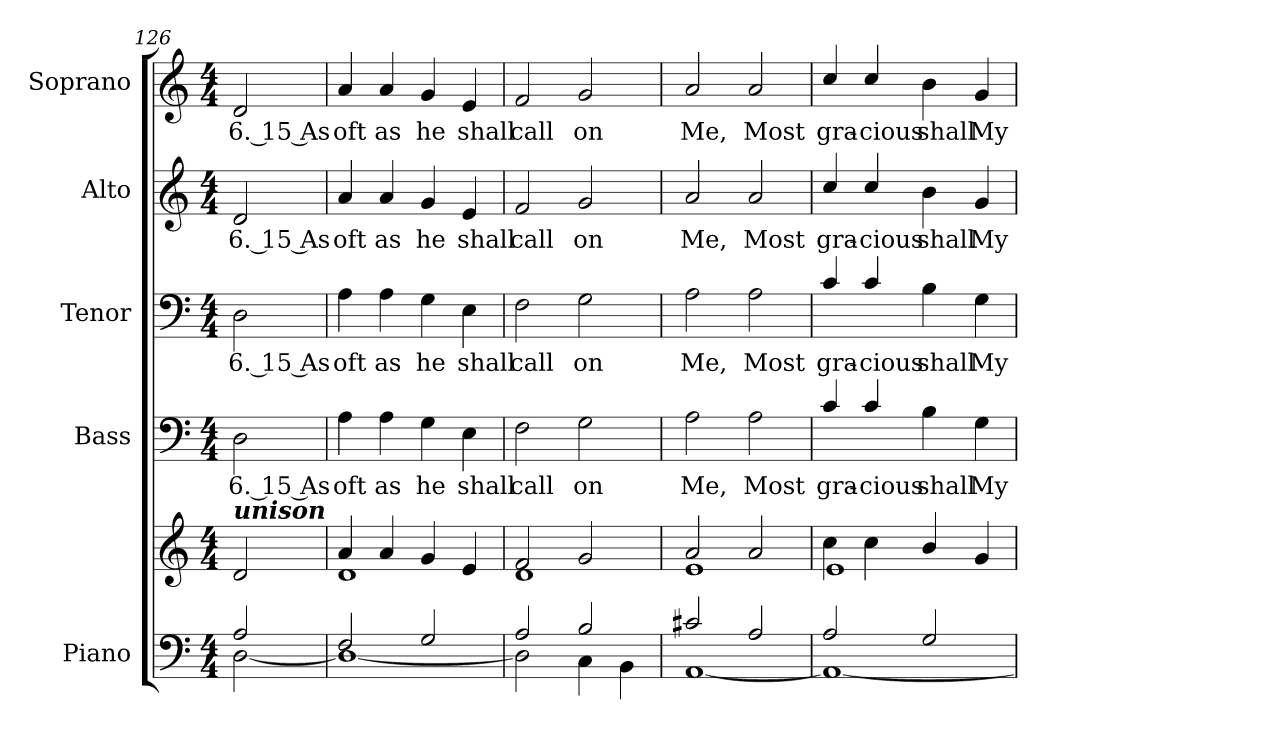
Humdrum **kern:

**kern	**kern	**kern	**text	**kern	**text	**kern	**text	**kern	**text
*part5	*part5	*part4	*part4	*part3	*part3	*part2	*part2	*part1	*part1
*staff6	*staff5	*staff4	*staff4	*staff3	*staff3	*staff2	*staff2	*staff1	*staff1
*I"Piano	*	*I"Bass	*	*I"Tenor	*	*I"Alto	*	*I"Soprano	*
*I'Pno.	*	*I'B.	*	*I'T.	*	*I'A.	*	*I'S.	*
*clefF4	*clefG2	*clefF4	*	*clefF4	*	*clefG2	*	*clefG2	*
*k[]	*k[]	*k[]	*	*k[]	*	*k[]	*	*k[]	*
*C:	*C:	*C:	*	*C:	*	*C:	*	*C:	*
*M4/4	*M4/4	*M4/4	*	*M4/4	*	*M4/4	*	*M4/4	*
=126	=126	=126	=126	=126	=126	=126	=126	=126	=126
*^	*	*	*	*	*	*	*	*	*
!	!	!	!	!LO:LY:b:color=#000000	!	!	!	!	!	!
!	!	!	!	!	!	!LO:LY:b:color=#000000	!	!	!	!
!	!	!	!	!	!	!	!	!LO:LY:b:color=#000000	!	!
!	!	!LO:TX:a:Bi:t=unison	!	!	!	!	!	!	!	!
!	!	!	!	!	!	!	!	!	!	!LO:LY:b:color=#000000
2Ai/	[<2Di\	2di/	2Di\	6. 15 As	2Di\	6. 15 As	2di/	6. 15 As	2di/	6. 15 As
=127	=127	=127	=127	=127	=127	=127	=127	=127	=127	=127
*	*	*^	*	*	*	*	*	*	*	*
!	!	!	!	!	!LO:LY:b:color=#000000	!	!	!	!	!	!
!	!	!	!	!	!	!	!LO:LY:b:color=#000000	!	!	!	!
!	!	!	!	!	!	!	!	!	!LO:LY:b:color=#000000	!	!
!	!	!	!	!	!	!	!	!	!	!	!LO:LY:b:color=#000000
2Fi/	1Di_<	4ai/	1di	4Ai\	oft	4Ai\	oft	4ai/	oft	4ai/	oft
!	!	!	!	!	!LO:LY:b:color=#000000	!	!	!	!	!	!
!	!	!	!	!	!	!	!LO:LY:b:color=#000000	!	!	!	!
!	!	!	!	!	!	!	!	!	!LO:LY:b:color=#000000	!	!
!	!	!	!	!	!	!	!	!	!	!	!LO:LY:b:color=#000000
.	.	4ai/	.	4Ai\	as	4Ai\	as	4ai/	as	4ai/	as
!	!	!	!	!	!LO:LY:b:color=#000000	!	!	!	!	!	!
!	!	!	!	!	!	!	!LO:LY:b:color=#000000	!	!	!	!
!	!	!	!	!	!	!	!	!	!LO:LY:b:color=#000000	!	!
!	!	!	!	!	!	!	!	!	!	!	!LO:LY:b:color=#000000
2Gi/	.	4gi/	.	4Gi\	he	4Gi\	he	4gi/	he	4gi/	he
!	!	!	!	!	!LO:LY:b:color=#000000	!	!	!	!	!	!
!	!	!	!	!	!	!	!LO:LY:b:color=#000000	!	!	!	!
!	!	!	!	!	!	!	!	!	!LO:LY:b:color=#000000	!	!
!	!	!	!	!	!	!	!	!	!	!	!LO:LY:b:color=#000000
.	.	4ei/	.	4Ei\	shall	4Ei\	shall	4ei/	shall	4ei/	shall
=128	=128	=128	=128	=128	=128	=128	=128	=128	=128	=128	=128
!	!	!	!	!	!LO:LY:b:color=#000000	!	!	!	!	!	!
!	!	!	!	!	!	!	!LO:LY:b:color=#000000	!	!	!	!
!	!	!	!	!	!	!	!	!	!LO:LY:b:color=#000000	!	!
!	!	!	!	!	!	!	!	!	!	!	!LO:LY:b:color=#000000
2Ai/	2Di\]	2fi/	1di	2Fi\	call	2Fi\	call	2fi/	call	2fi/	call
!	!	!	!	!	!LO:LY:b:color=#000000	!	!	!	!	!	!
!	!	!	!	!	!	!	!LO:LY:b:color=#000000	!	!	!	!
!	!	!	!	!	!	!	!	!	!LO:LY:b:color=#000000	!	!
!	!	!	!	!	!	!	!	!	!	!	!LO:LY:b:color=#000000
2Bi/	4Ci\	2gi/	.	2Gi\	on	2Gi\	on	2gi/	on	2gi/	on
.	4BBi\	.	.	.	.	.	.	.	.	.	.
!!LO:PB:g=z
=129	=129	=129	=129	=129	=129	=129	=129	=129	=129	=129	=129
!	!	!	!	!	!LO:LY:b:color=#000000	!	!	!	!	!	!
!	!	!	!	!	!	!	!LO:LY:b:color=#000000	!	!	!	!
!	!	!	!	!	!	!	!	!	!LO:LY:b:color=#000000	!	!
!	!	!	!	!	!	!	!	!	!	!	!LO:LY:b:color=#000000
2c#Xi/	[<1AAi	2ai/	1ei	2Ai\	Me,	2Ai\	Me,	2ai/	Me,	2ai/	Me,
!	!	!	!	!	!LO:LY:b:color=#000000	!	!	!	!	!	!
!	!	!	!	!	!	!	!LO:LY:b:color=#000000	!	!	!	!
!	!	!	!	!	!	!	!	!	!LO:LY:b:color=#000000	!	!
!	!	!	!	!	!	!	!	!	!	!	!LO:LY:b:color=#000000
2Ai/	.	2ai/	.	2Ai\	Most	2Ai\	Most	2ai/	Most	2ai/	Most
=130	=130	=130	=130	=130	=130	=130	=130	=130	=130	=130	=130
!	!	!	!	!	!LO:LY:b:color=#000000	!	!	!	!	!	!
!	!	!	!	!	!	!	!LO:LY:b:color=#000000	!	!	!	!
!	!	!	!	!	!	!	!	!	!LO:LY:b:color=#000000	!	!
!	!	!	!	!	!	!	!	!	!	!	!LO:LY:b:color=#000000
2Ai/	1AAi_<	4cci\	1ei	4ci/	gra-	4ci/	gra-	4cci/	gra-	4cci/	gra-
!	!	!	!	!	!LO:LY:b:color=#000000	!	!	!	!	!	!
!	!	!	!	!	!	!	!LO:LY:b:color=#000000	!	!	!	!
!	!	!	!	!	!	!	!	!	!LO:LY:b:color=#000000	!	!
!	!	!	!	!	!	!	!	!	!	!	!LO:LY:b:color=#000000
.	.	4cci\	.	4ci/	-cious	4ci/	-cious	4cci/	-cious	4cci/	-cious
!	!	!	!	!	!LO:LY:b:color=#000000	!	!	!	!	!	!
!	!	!	!	!	!	!	!LO:LY:b:color=#000000	!	!	!	!
!	!	!	!	!	!	!	!	!	!LO:LY:b:color=#000000	!	!
!	!	!	!	!	!	!	!	!	!	!	!LO:LY:b:color=#000000
2Gi/	.	4bi/	.	4Bi\	shall	4Bi\	shall	4bi\	shall	4bi\	shall
!	!	!	!	!	!LO:LY:b:color=#000000	!	!	!	!	!	!
!	!	!	!	!	!	!	!LO:LY:b:color=#000000	!	!	!	!
!	!	!	!	!	!	!	!	!	!LO:LY:b:color=#000000	!	!
!	!	!	!	!	!	!	!	!	!	!	!LO:LY:b:color=#000000
.	.	4gi/	.	4Gi\	My	4Gi\	My	4gi/	My	4gi/	My
*v	*v	*	*	*	*	*	*	*	*	*	*
*	*v	*v	*	*	*	*	*	*	*	*
=	=	=	=	=	=	=	=	=	=
*-	*-	*-	*-	*-	*-	*-	*-	*-	*-
